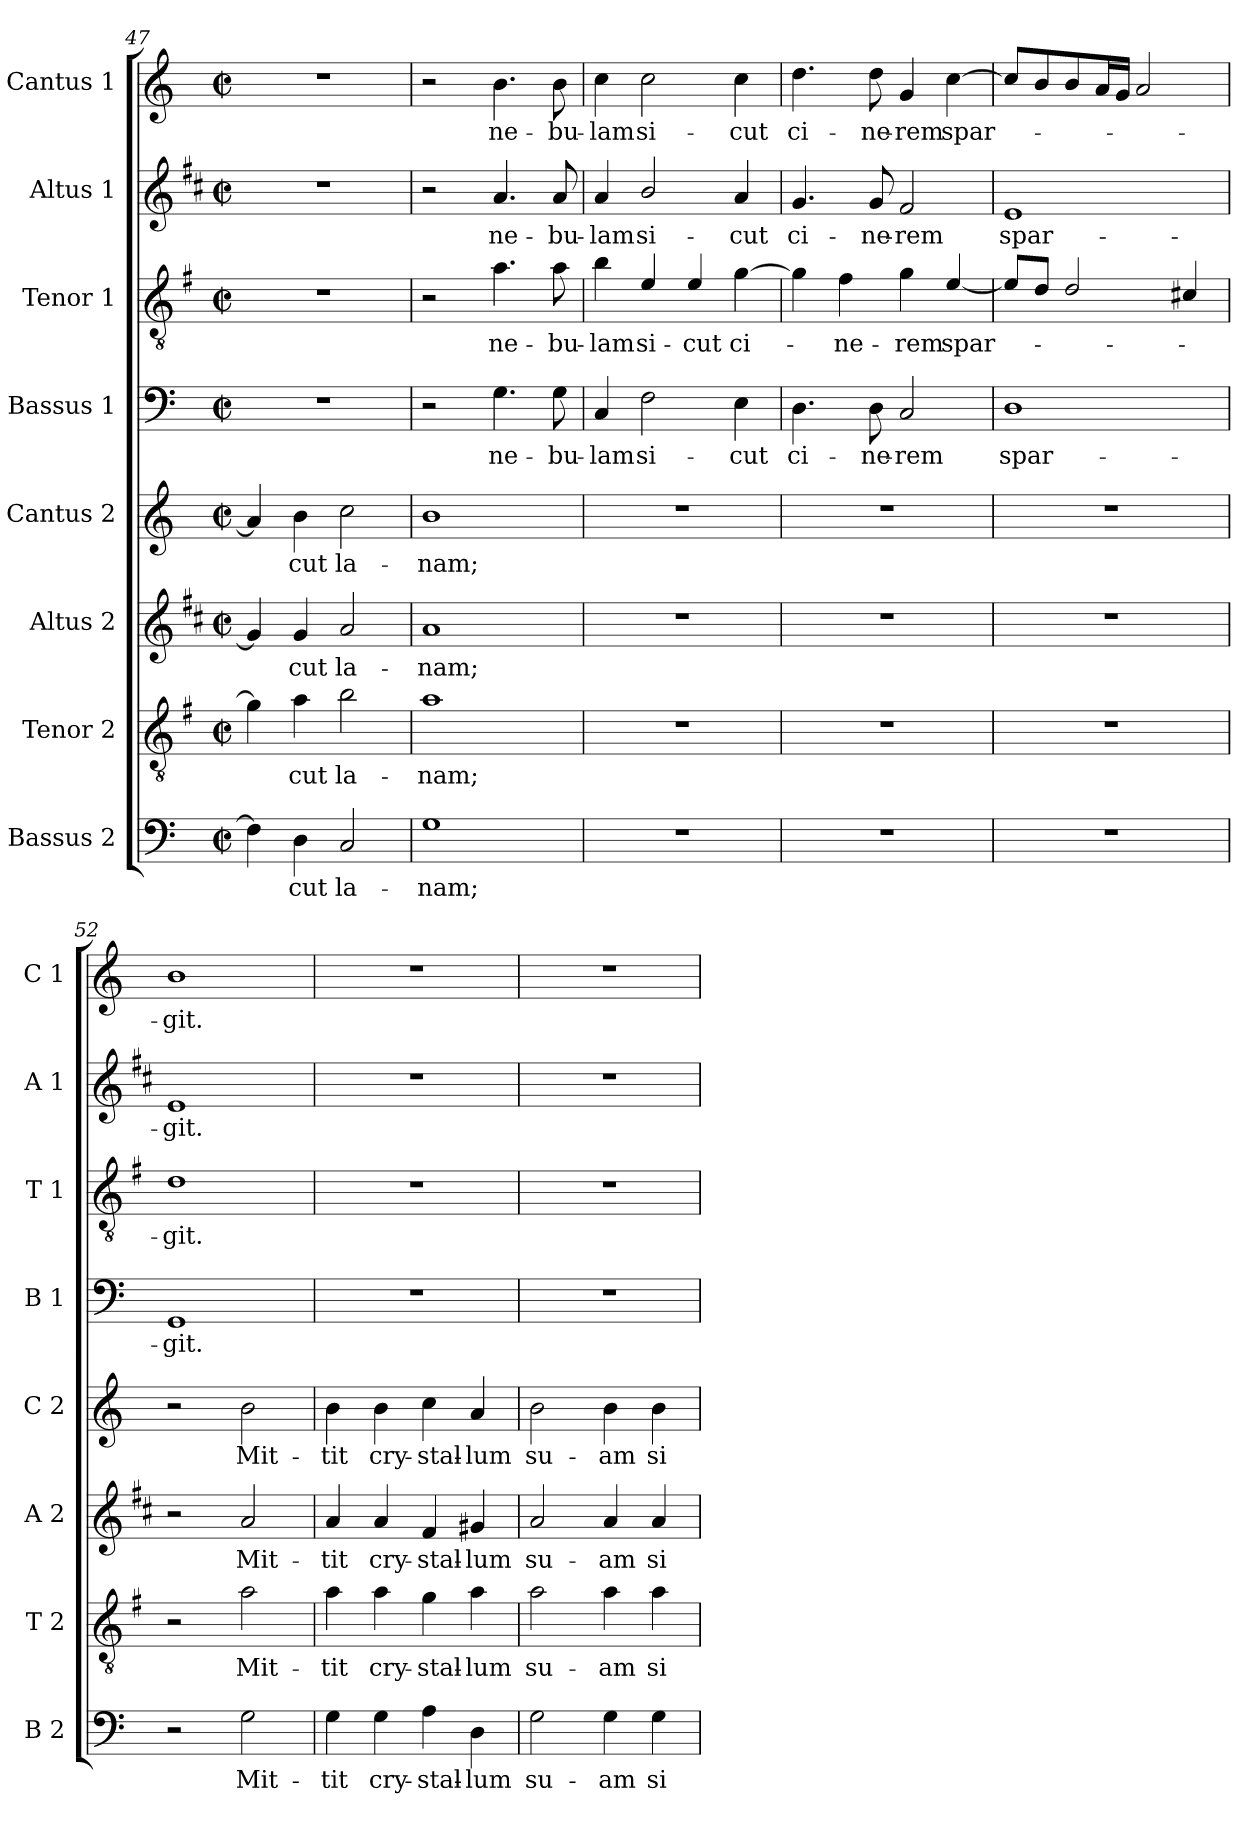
**kern	**text	**kern	**text	**kern	**text	**kern	**text	**kern	**text	**kern	**text	**kern	**text	**kern	**text
*part8	*part8	*part7	*part7	*part6	*part6	*part5	*part5	*part4	*part4	*part3	*part3	*part2	*part2	*part1	*part1
*staff8	*staff8	*staff7	*staff7	*staff6	*staff6	*staff5	*staff5	*staff4	*staff4	*staff3	*staff3	*staff2	*staff2	*staff1	*staff1
*I"Bassus 2	*	*I"Tenor 2	*	*I"Altus 2	*	*I"Cantus 2	*	*I"Bassus 1	*	*I"Tenor 1	*	*I"Altus 1	*	*I"Cantus 1	*
*I'B 2	*	*I'T 2	*	*I'A 2	*	*I'C 2	*	*I'B 1	*	*I'T 1	*	*I'A 1	*	*I'C 1	*
*clefF4	*	*clefGv2	*	*clefG2	*	*clefG2	*	*clefF4	*	*clefGv2	*	*clefG2	*	*clefG2	*
*	*	*ITrd4c7	*	*ITrd1c2	*	*	*	*	*	*ITrd4c7	*	*ITrd1c2	*	*	*
*k[]	*	*k[]	*	*k[]	*	*k[]	*	*k[]	*	*k[]	*	*k[]	*	*k[]	*
*C:	*	*C:	*	*C:	*	*C:	*	*C:	*	*C:	*	*C:	*	*C:	*
*M2/2	*	*M2/2	*	*M2/2	*	*M2/2	*	*M2/2	*	*M2/2	*	*M2/2	*	*M2/2	*
*met(c|)	*	*met(c|)	*	*met(c|)	*	*met(c|)	*	*met(c|)	*	*met(c|)	*	*met(c|)	*	*met(c|)	*
=47	=47	=47	=47	=47	=47	=47	=47	=47	=47	=47	=47	=47	=47	=47	=47
4F\]	.	4c\]	.	4f/]	.	4a/]	.	1r	.	1r	.	1r	.	1r	.
!	!LO:LY:b	!	!LO:LY:b	!	!LO:LY:b	!	!LO:LY:b	!	!	!	!	!	!	!	!
4D\	-cut	4d\	-cut	4f/	-cut	4b\	-cut	.	.	.	.	.	.	.	.
!	!LO:LY:b	!	!LO:LY:b	!	!LO:LY:b	!	!LO:LY:b	!	!	!	!	!	!	!	!
2C/	la-	2e\	la-	2g/	la-	2cc\	la-	.	.	.	.	.	.	.	.
=48	=48	=48	=48	=48	=48	=48	=48	=48	=48	=48	=48	=48	=48	=48	=48
!	!LO:LY:b	!	!LO:LY:b	!	!LO:LY:b	!	!LO:LY:b	!	!	!	!	!	!	!	!
1G	-nam;	1d	-nam;	1g	-nam;	1b	-nam;	2r	.	2r	.	2r	.	2r	.
!	!	!	!	!	!	!	!	!	!LO:LY:b	!	!LO:LY:b	!	!LO:LY:b	!	!LO:LY:b
.	.	.	.	.	.	.	.	4.G\	ne-	4.d\	ne-	4.g/	ne-	4.b\	ne-
!	!	!	!	!	!	!	!	!	!LO:LY:b	!	!LO:LY:b	!	!LO:LY:b	!	!LO:LY:b
.	.	.	.	.	.	.	.	8G\	-bu-	8d\	-bu-	8g/	-bu-	8b\	-bu-
=49	=49	=49	=49	=49	=49	=49	=49	=49	=49	=49	=49	=49	=49	=49	=49
!	!	!	!	!	!	!	!	!	!LO:LY:b	!	!LO:LY:b	!	!LO:LY:b	!	!LO:LY:b
1r	.	1r	.	1r	.	1r	.	4C/	-lam	4e\	-lam	4g/	-lam	4cc\	-lam
!	!	!	!	!	!	!	!	!	!LO:LY:b	!	!LO:LY:b	!	!LO:LY:b	!	!LO:LY:b
.	.	.	.	.	.	.	.	2F\	si-	4A/	si-	2a/	si-	2cc\	si-
!	!	!	!	!	!	!	!	!	!	!	!LO:LY:b	!	!	!	!
.	.	.	.	.	.	.	.	.	.	4A/	-cut	.	.	.	.
!	!	!	!	!	!	!	!	!	!LO:LY:b	!	!LO:LY:b	!	!LO:LY:b	!	!LO:LY:b
.	.	.	.	.	.	.	.	4E\	-cut	[4c\	ci-	4g/	-cut	4cc\	-cut
!!LO:LB:g=z
=50	=50	=50	=50	=50	=50	=50	=50	=50	=50	=50	=50	=50	=50	=50	=50
!	!	!	!	!	!	!	!	!	!LO:LY:b	!	!	!	!LO:LY:b	!	!LO:LY:b
1r	.	1r	.	1r	.	1r	.	4.D\	ci-	4c\]	.	4.f/	ci-	4.dd\	ci-
!	!	!	!	!	!	!	!	!	!	!	!LO:LY:b	!	!	!	!
.	.	.	.	.	.	.	.	.	.	4B\	-ne-	.	.	.	.
!	!	!	!	!	!	!	!	!	!LO:LY:b	!	!	!	!LO:LY:b	!	!LO:LY:b
.	.	.	.	.	.	.	.	8D\	-ne-	.	.	8f/	-ne-	8dd\	-ne-
!	!	!	!	!	!	!	!	!	!LO:LY:b	!	!LO:LY:b	!	!LO:LY:b	!	!LO:LY:b
.	.	.	.	.	.	.	.	2C/	-rem	4c\	-rem	2e/	-rem	4g/	-rem
!	!	!	!	!	!	!	!	!	!	!	!LO:LY:b	!	!	!	!LO:LY:b
.	.	.	.	.	.	.	.	.	.	[4A/	spar-	.	.	[4cc\	spar-
=51	=51	=51	=51	=51	=51	=51	=51	=51	=51	=51	=51	=51	=51	=51	=51
!	!	!	!	!	!	!	!	!	!LO:LY:b	!	!	!	!LO:LY:b	!	!
1r	.	1r	.	1r	.	1r	.	1D	spar-	8A/L]	.	1d	spar-	8cc/L]	.
.	.	.	.	.	.	.	.	.	.	8G/J	.	.	.	8b/	.
.	.	.	.	.	.	.	.	.	.	2G/	.	.	.	8b/	.
.	.	.	.	.	.	.	.	.	.	.	.	.	.	16a/L	.
.	.	.	.	.	.	.	.	.	.	.	.	.	.	16g/JJ	.
.	.	.	.	.	.	.	.	.	.	.	.	.	.	2a/	.
.	.	.	.	.	.	.	.	.	.	4F#X/	.	.	.	.	.
=52	=52	=52	=52	=52	=52	=52	=52	=52	=52	=52	=52	=52	=52	=52	=52
!	!	!	!	!	!	!	!	!	!LO:LY:b	!	!LO:LY:b	!	!LO:LY:b	!	!LO:LY:b
2r	.	2r	.	2r	.	2r	.	1GG	-git.	1G	-git.	1d	-git.	1b	-git.
!	!LO:LY:b	!	!LO:LY:b	!	!LO:LY:b	!	!LO:LY:b	!	!	!	!	!	!	!	!
2G\	Mit-	2d\	Mit-	2g/	Mit-	2b\	Mit-	.	.	.	.	.	.	.	.
=53	=53	=53	=53	=53	=53	=53	=53	=53	=53	=53	=53	=53	=53	=53	=53
!	!LO:LY:b	!	!LO:LY:b	!	!LO:LY:b	!	!LO:LY:b	!	!	!	!	!	!	!	!
4G\	-tit	4d\	-tit	4g/	-tit	4b\	-tit	1r	.	1r	.	1r	.	1r	.
!	!LO:LY:b	!	!LO:LY:b	!	!LO:LY:b	!	!LO:LY:b	!	!	!	!	!	!	!	!
4G\	cry-	4d\	cry-	4g/	cry-	4b\	cry-	.	.	.	.	.	.	.	.
!	!LO:LY:b	!	!LO:LY:b	!	!LO:LY:b	!	!LO:LY:b	!	!	!	!	!	!	!	!
4A\	-stal-	4c\	-stal-	4e/	-stal-	4cc\	-stal-	.	.	.	.	.	.	.	.
!	!LO:LY:b	!	!LO:LY:b	!	!LO:LY:b	!	!LO:LY:b	!	!	!	!	!	!	!	!
4D\	-lum	4d\	-lum	4f#X/	-lum	4a/	-lum	.	.	.	.	.	.	.	.
=54	=54	=54	=54	=54	=54	=54	=54	=54	=54	=54	=54	=54	=54	=54	=54
!	!LO:LY:b	!	!LO:LY:b	!	!LO:LY:b	!	!LO:LY:b	!	!	!	!	!	!	!	!
2G\	su-	2d\	su-	2g/	su-	2b\	su-	1r	.	1r	.	1r	.	1r	.
!	!LO:LY:b	!	!LO:LY:b	!	!LO:LY:b	!	!LO:LY:b	!	!	!	!	!	!	!	!
4G\	-am	4d\	-am	4g/	-am	4b\	-am	.	.	.	.	.	.	.	.
!	!LO:LY:b	!	!LO:LY:b	!	!LO:LY:b	!	!LO:LY:b	!	!	!	!	!	!	!	!
4G\	si-	4d\	si-	4g/	si-	4b\	si-	.	.	.	.	.	.	.	.
=	=	=	=	=	=	=	=	=	=	=	=	=	=	=	=
*-	*-	*-	*-	*-	*-	*-	*-	*-	*-	*-	*-	*-	*-	*-	*-
